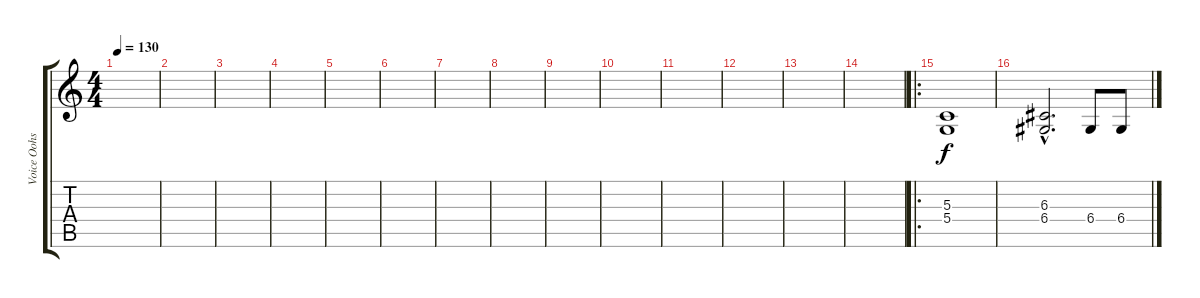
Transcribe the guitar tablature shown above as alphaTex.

\track ("Voice Oohs" "Voice Oohs") {instrument voiceoohs}
\staff {score tabs}
\tuning (E4 B3 G3 D3 A2 E2) {hide}
\ts (4 4)
\tempo 130
\clef g2
\ks c
|
|
|
|
|
|
|
|
|
|
|
|
|
|
\ro
(5.3 5.4).1 |
(6.3{hac} 6.4{hac}).2{d} 6.4.8 6.4.8
